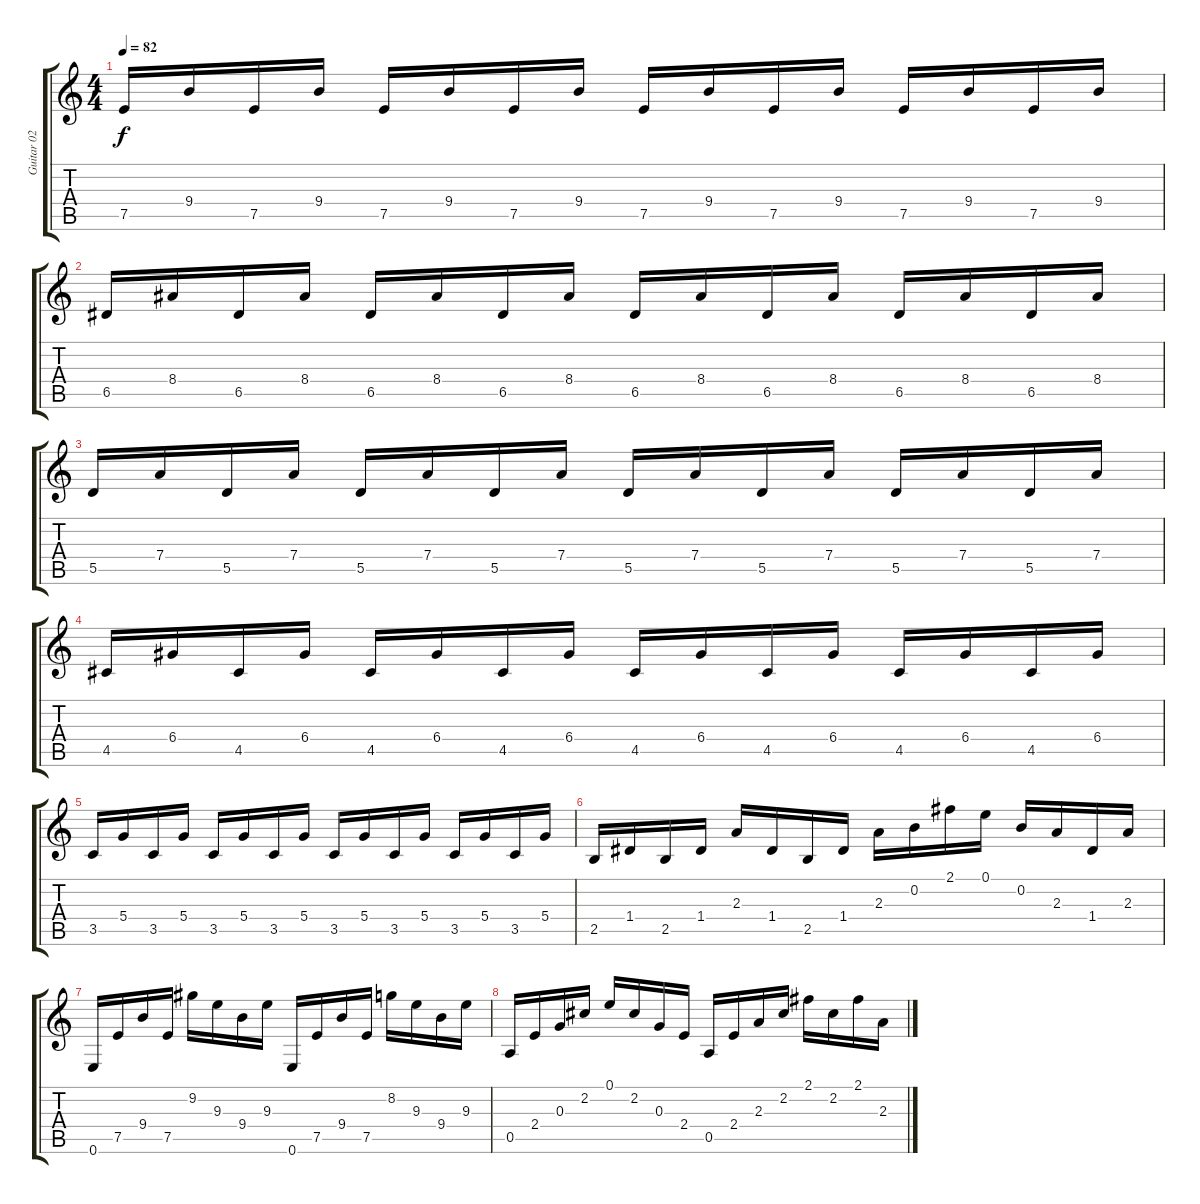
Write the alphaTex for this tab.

\track ("Guitar 02" "Guitar 02") {instrument acousticguitarnylon}
\staff {score tabs}
\tuning (E4 B3 G3 D3 A2 E2) {hide}
\ts (4 4)
\tempo 82
\clef g2
\ks c
7.5.16{dy f} 9.4.16 7.5.16 9.4.16 7.5.16 9.4.16 7.5.16 9.4.16 7.5.16 9.4.16 7.5.16 9.4.16 7.5.16 9.4.16 7.5.16 9.4.16 |
6.5.16 8.4.16 6.5.16 8.4.16 6.5.16 8.4.16 6.5.16 8.4.16 6.5.16 8.4.16 6.5.16 8.4.16 6.5.16 8.4.16 6.5.16 8.4.16 |
5.5.16 7.4.16 5.5.16 7.4.16 5.5.16 7.4.16 5.5.16 7.4.16 5.5.16 7.4.16 5.5.16 7.4.16 5.5.16 7.4.16 5.5.16 7.4.16 |
4.5.16 6.4.16 4.5.16 6.4.16 4.5.16 6.4.16 4.5.16 6.4.16 4.5.16 6.4.16 4.5.16 6.4.16 4.5.16 6.4.16 4.5.16 6.4.16 |
3.5.16 5.4.16 3.5.16 5.4.16 3.5.16 5.4.16 3.5.16 5.4.16 3.5.16 5.4.16 3.5.16 5.4.16 3.5.16 5.4.16 3.5.16 5.4.16 |
2.5.16 1.4.16 2.5.16 1.4.16 2.3.16 1.4.16 2.5.16 1.4.16 2.3.16 0.2.16 2.1.16 0.1.16 0.2.16 2.3.16 1.4.16 2.3.16 |
0.6.16 7.5.16 9.4.16 7.5.16 9.2.16 9.3.16 9.4.16 9.3.16 0.6.16 7.5.16 9.4.16 7.5.16 8.2.16 9.3.16 9.4.16 9.3.16 |
0.5.16 2.4.16 0.3.16 2.2.16 0.1.16 2.2.16 0.3.16 2.4.16 0.5.16 2.4.16 2.3.16 2.2.16 2.1.16 2.2.16 2.1.16 2.3.16
